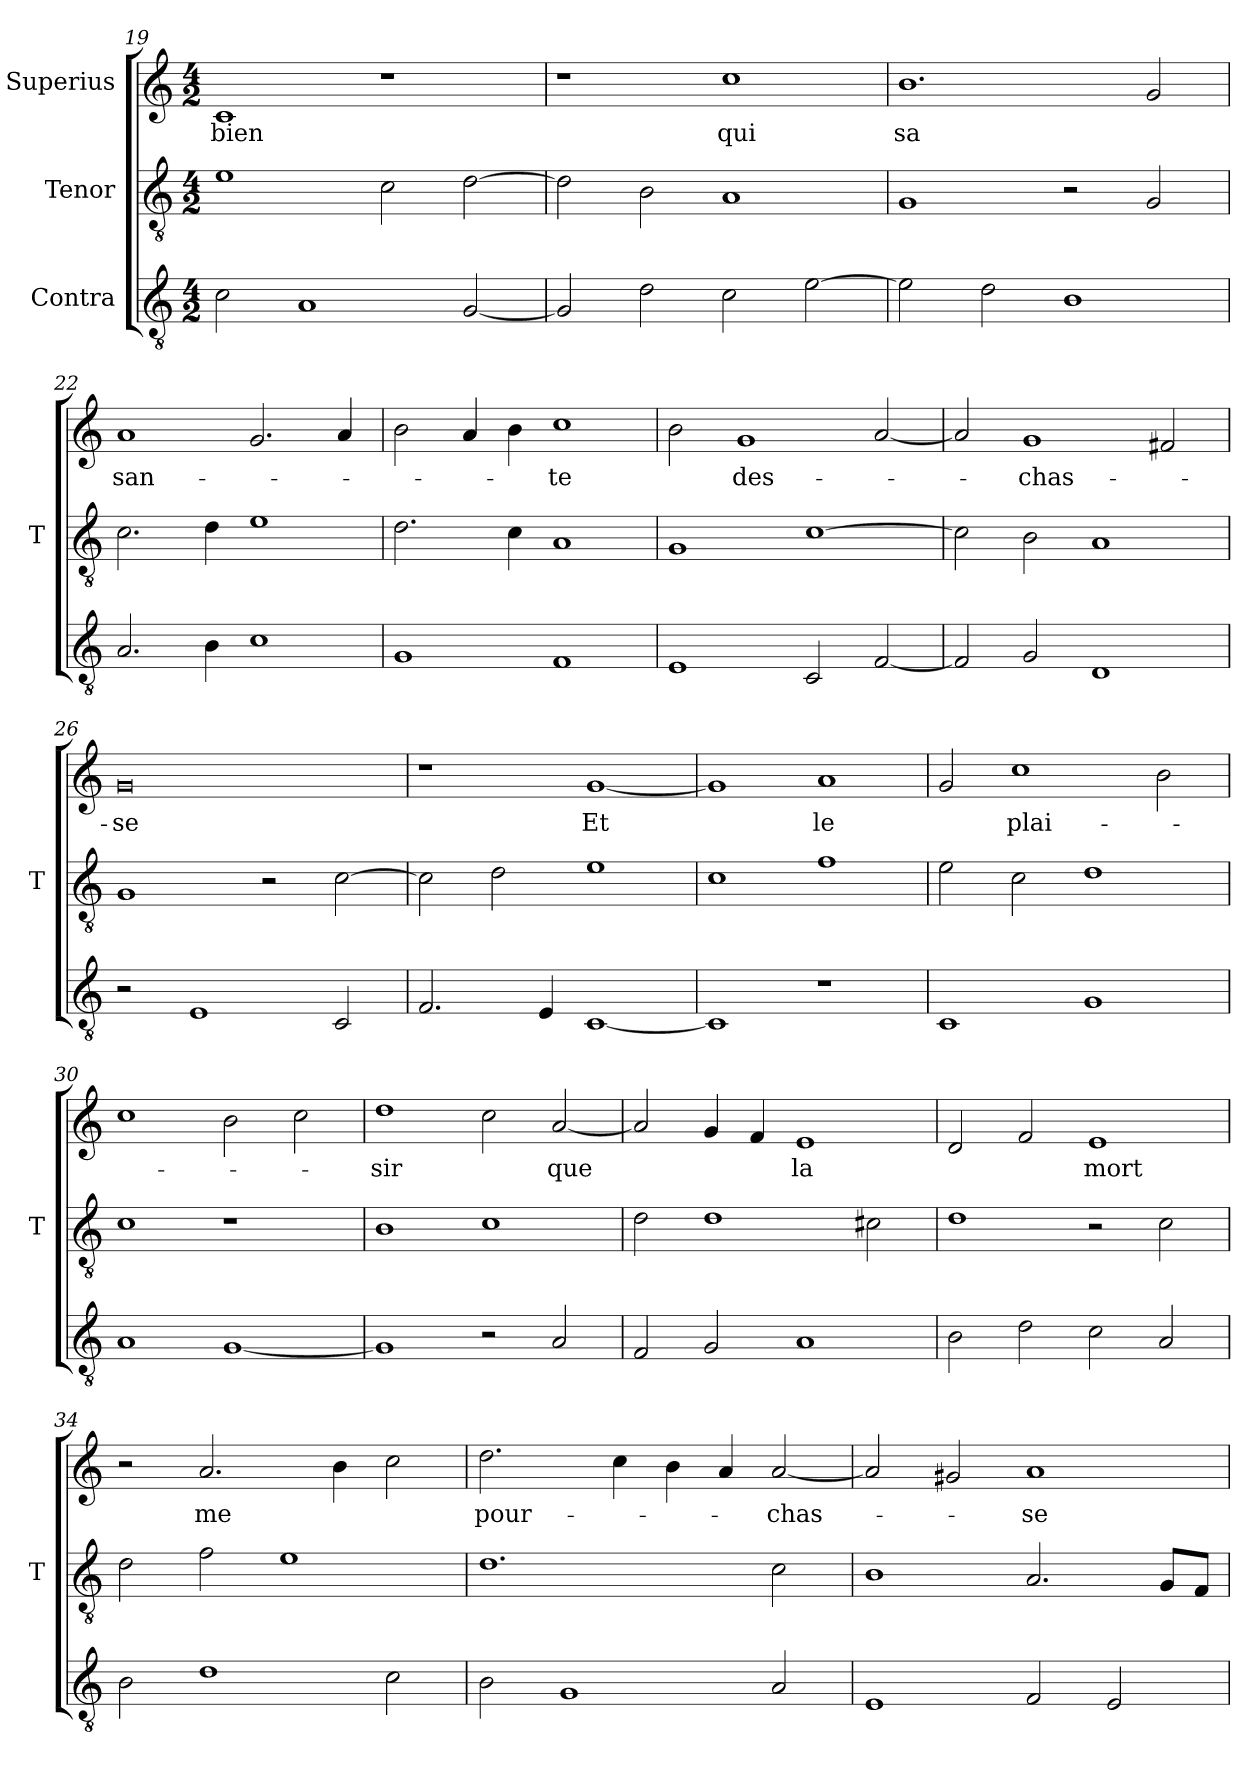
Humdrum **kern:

**kern	**kern	**kern	**text
*part3	*part2	*part1	*part1
*staff3	*staff2	*staff1	*staff1
*I"Contra	*I"Tenor	*I"Superius	*
*	*I'T	*	*
*clefGv2	*clefGv2	*clefG2	*
*M4/2	*M4/2	*M4/2	*
=19	=19	=19	=19
2c	1e	1c	-bien
1A	.	.	.
.	2c	1r	.
[2G	[2d	.	.
=20	=20	=20	=20
2G]	2d]	1r	.
2d	2B	.	.
2c	1A	1cc	-qui
[2e	.	.	.
=21	=21	=21	=21
2e]	1G	1.b	-sa
2d	.	.	.
1B	2r	.	.
.	2G	2g	.
=22	=22	=22	=22
2.A	2.c	1a	san-
4B	4d	.	.
1c	1e	2.g	.
.	.	4a	.
=23	=23	=23	=23
1G	2.d	2b	.
.	.	4a	.
.	4c	4b	.
1F	1A	1cc	-te
=24	=24	=24	=24
1E	1G	2b	.
.	.	1g	des-
2C	[1c	.	.
[2F	.	[2a	.
=25	=25	=25	=25
2F]	2c]	2a]	.
2G	2B	1g	-chas-
1D	1A	.	.
.	.	2f#X	.
=26	=26	=26	=26
2r	1G	0g	-se
1E	.	.	.
.	2r	.	.
2C	[2c	.	.
=27	=27	=27	=27
2.F	2c]	1r	.
.	2d	.	.
4E	.	.	.
[1C	1e	[1g	-Et
=28	=28	=28	=28
1C]	1c	1g]	.
1r	1f	1a	-le
=29	=29	=29	=29
1C	2e	2g	.
.	2c	1cc	plai-
1G	1d	.	.
.	.	2b	.
=30	=30	=30	=30
1A	1c	1cc	.
[1G	1r	2b	.
.	.	2cc	.
=31	=31	=31	=31
1G]	1B	1dd	-sir
2r	1c	2cc	.
2A	.	[2a	-que
=32	=32	=32	=32
2F	2d	2a]	.
2G	1d	4g	.
.	.	4f	.
1A	.	1e	-la
.	2c#X	.	.
=33	=33	=33	=33
2B	1d	2d	.
2d	.	2f	.
2c	2r	1e	-mort
2A	2c	.	.
=34	=34	=34	=34
2B	2d	2r	.
1d	2f	2.a	-me
.	1e	.	.
.	.	4b	.
2c	.	2cc	.
=35	=35	=35	=35
2B	1.d	2.dd	pour-
1G	.	.	.
.	.	4cc	.
.	.	4b	.
.	.	4a	.
2A	2c	[2a	-chas-
=36	=36	=36	=36
1E	1B	2a]	.
.	.	2g#X	.
2F	2.A	1a	-se
2E	.	.	.
.	8G/L	.	.
.	8F/J	.	.
=	=	=	=
*-	*-	*-	*-
